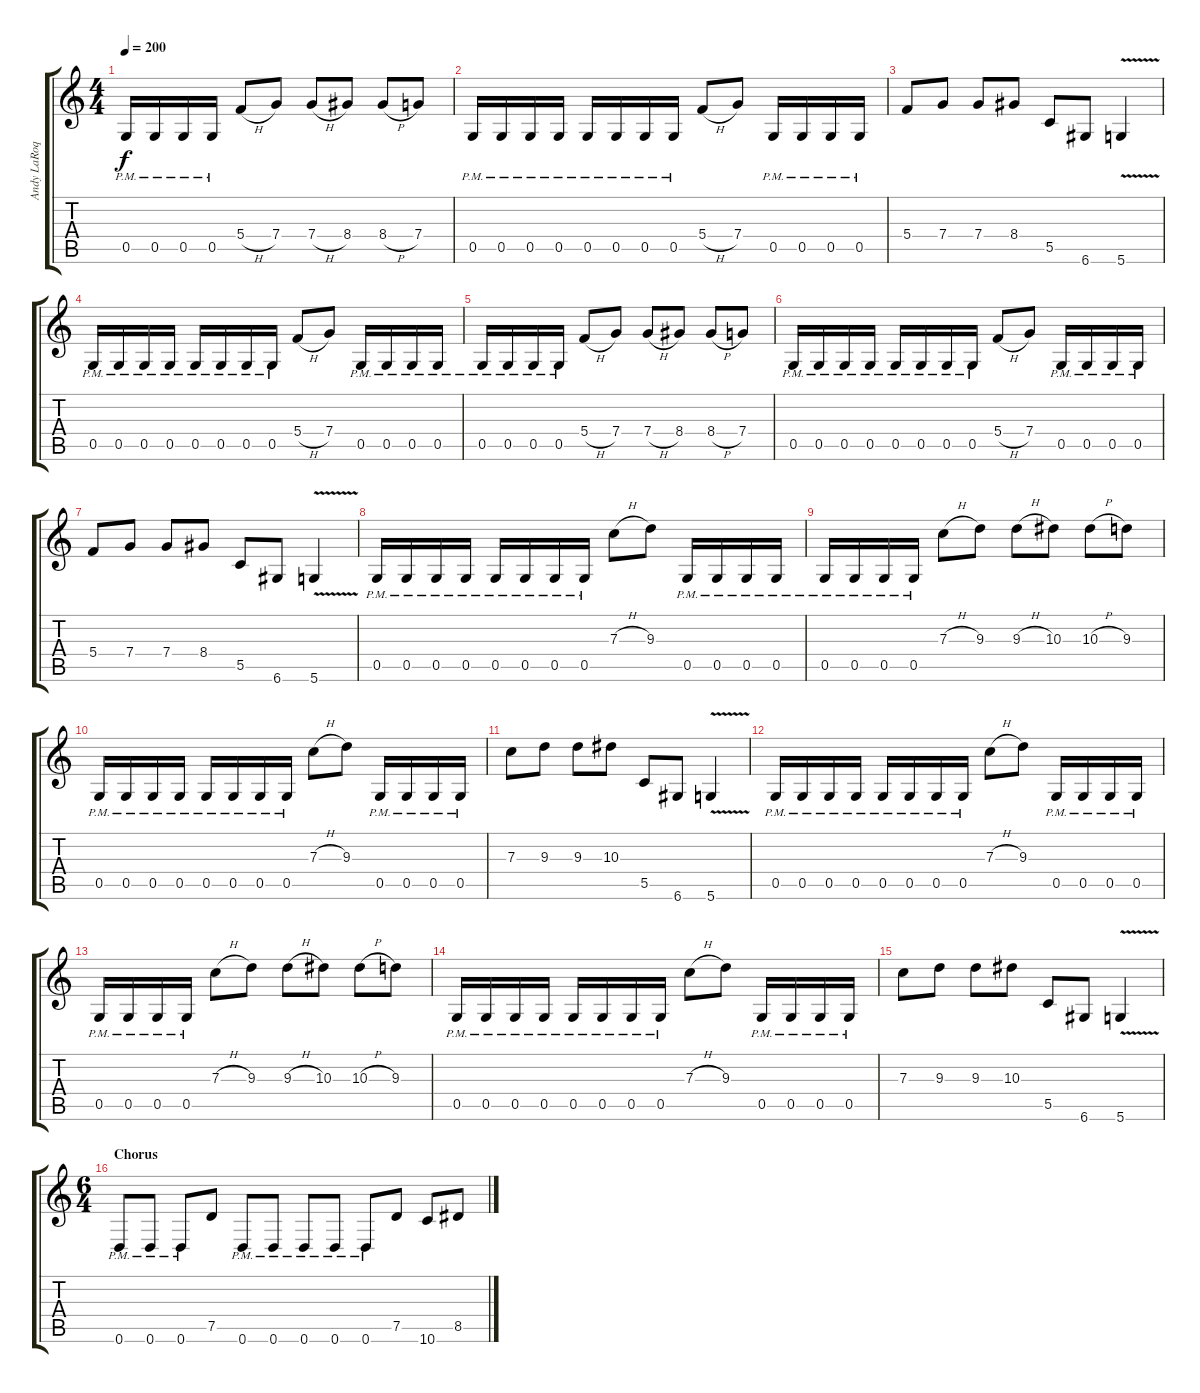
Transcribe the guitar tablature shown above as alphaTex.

\track ("Andy LaRoque" "Andy LaRoq") {instrument distortionguitar}
\staff {score tabs}
\tuning (D4 A3 F3 C3 G2 D2) {hide}
\ts (4 4)
\tempo 200
\clef g2
\ks c
0.5{pm}.16{dy f} 0.5{pm}.16 0.5{pm}.16 0.5{pm}.16 5.4{h}.8 7.4.8 7.4{h}.8 8.4.8 8.4{h}.8 7.4.8 |
0.5{pm}.16 0.5{pm}.16 0.5{pm}.16 0.5{pm}.16 0.5{pm}.16 0.5{pm}.16 0.5{pm}.16 0.5{pm}.16 5.4{h}.8 7.4.8 0.5{pm}.16 0.5{pm}.16 0.5{pm}.16 0.5{pm}.16 |
5.4.8 7.4.8 7.4.8 8.4.8 5.5.8 6.6.8 5.6{v}.4 |
0.5{pm}.16 0.5{pm}.16 0.5{pm}.16 0.5{pm}.16 0.5{pm}.16 0.5{pm}.16 0.5{pm}.16 0.5{pm}.16 5.4{h}.8 7.4.8 0.5{pm}.16 0.5{pm}.16 0.5{pm}.16 0.5{pm}.16 |
0.5{pm}.16 0.5{pm}.16 0.5{pm}.16 0.5{pm}.16 5.4{h}.8 7.4.8 7.4{h}.8 8.4.8 8.4{h}.8 7.4.8 |
0.5{pm}.16 0.5{pm}.16 0.5{pm}.16 0.5{pm}.16 0.5{pm}.16 0.5{pm}.16 0.5{pm}.16 0.5{pm}.16 5.4{h}.8 7.4.8 0.5{pm}.16 0.5{pm}.16 0.5{pm}.16 0.5{pm}.16 |
5.4.8 7.4.8 7.4.8 8.4.8 5.5.8 6.6.8 5.6{v}.4 |
0.5{pm}.16 0.5{pm}.16 0.5{pm}.16 0.5{pm}.16 0.5{pm}.16 0.5{pm}.16 0.5{pm}.16 0.5{pm}.16 7.3{h}.8 9.3.8 0.5{pm}.16 0.5{pm}.16 0.5{pm}.16 0.5{pm}.16 |
0.5{pm}.16 0.5{pm}.16 0.5{pm}.16 0.5{pm}.16 7.3{h}.8 9.3.8 9.3{h}.8 10.3.8 10.3{h}.8 9.3.8 |
0.5{pm}.16 0.5{pm}.16 0.5{pm}.16 0.5{pm}.16 0.5{pm}.16 0.5{pm}.16 0.5{pm}.16 0.5{pm}.16 7.3{h}.8 9.3.8 0.5{pm}.16 0.5{pm}.16 0.5{pm}.16 0.5{pm}.16 |
7.3.8 9.3.8 9.3.8 10.3.8 5.5.8 6.6.8 5.6{v}.4 |
0.5{pm}.16 0.5{pm}.16 0.5{pm}.16 0.5{pm}.16 0.5{pm}.16 0.5{pm}.16 0.5{pm}.16 0.5{pm}.16 7.3{h}.8 9.3.8 0.5{pm}.16 0.5{pm}.16 0.5{pm}.16 0.5{pm}.16 |
0.5{pm}.16 0.5{pm}.16 0.5{pm}.16 0.5{pm}.16 7.3{h}.8 9.3.8 9.3{h}.8 10.3.8 10.3{h}.8 9.3.8 |
0.5{pm}.16 0.5{pm}.16 0.5{pm}.16 0.5{pm}.16 0.5{pm}.16 0.5{pm}.16 0.5{pm}.16 0.5{pm}.16 7.3{h}.8 9.3.8 0.5{pm}.16 0.5{pm}.16 0.5{pm}.16 0.5{pm}.16 |
7.3.8 9.3.8 9.3.8 10.3.8 5.5.8 6.6.8 5.6{v}.4 |
\ts (6 4)
\section ("" "Chorus")
0.6{pm}.8 0.6{pm}.8 0.6{pm}.8 7.5.8 0.6{pm}.8 0.6{pm}.8 0.6{pm}.8 0.6{pm}.8 0.6{pm}.8 7.5.8 10.6.8 8.5.8
